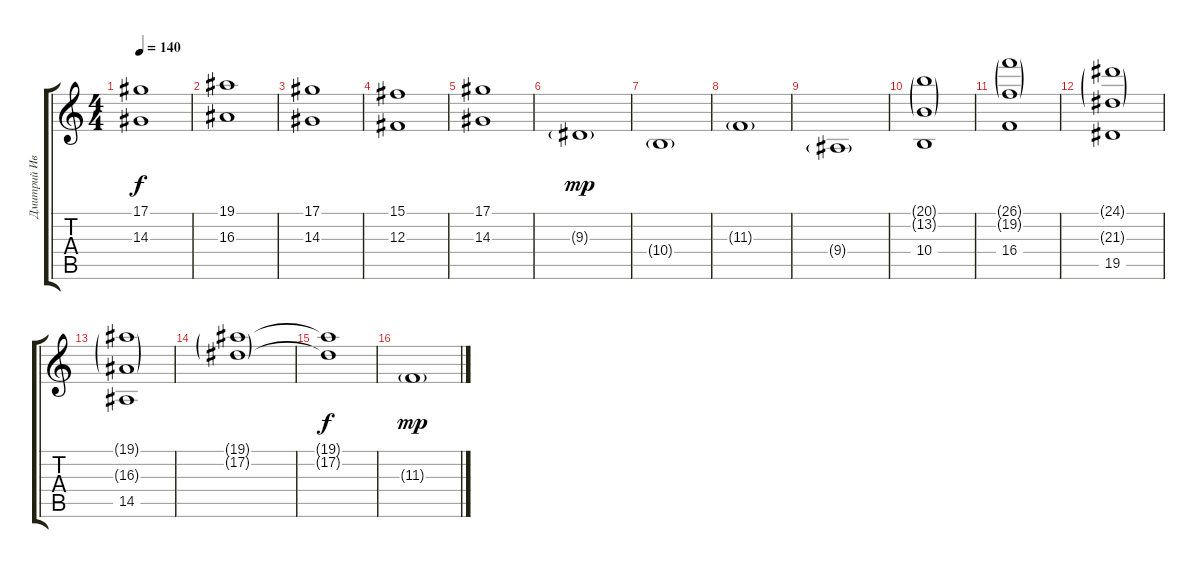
\track ("Дмитрий Иванов" "Дмитрий Ив") {instrument viola}
\staff {score tabs}
\tuning (Eb4 Bb3 Gb3 Db3 Ab2 Eb2) {hide}
\ts (4 4)
\tempo 140
\clef g2
\ks c
(17.1 14.3).1{dy f} |
(19.1 16.3).1 |
(17.1 14.3).1 |
(15.1 12.3).1 |
(17.1 14.3).1 |
9.3{g}.1{dy mp} |
10.4{g}.1 |
11.3{g}.1 |
9.4{g}.1 |
(20.1{g} 13.2{g} 10.4).1 |
(26.1{g} 19.2{g} 16.4).1 |
(24.1{g} 21.3{g} 19.5).1 |
(19.1{g} 16.3{g} 14.5).1 |
(19.1{g} 17.2{g}).1 |
(19.1{t} 17.2{t}).1{dy f} |
11.3{g}.1{dy mp}
